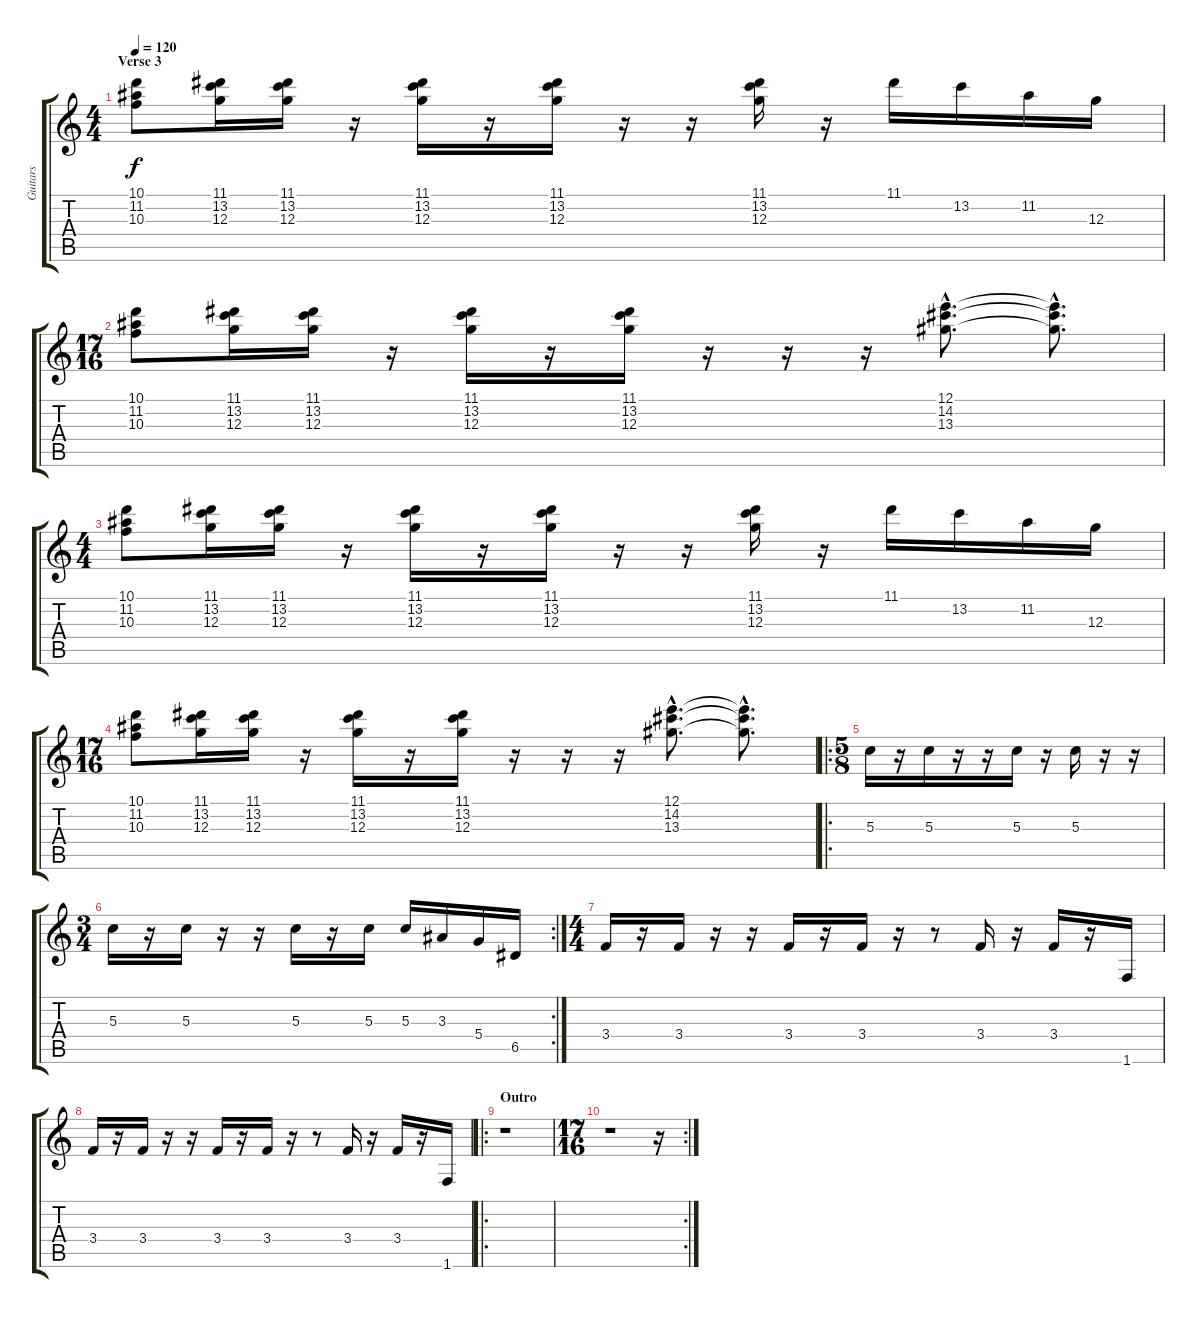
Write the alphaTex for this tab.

\track ("Guitars" "Guitars") {instrument electricguitarclean}
\staff {score tabs}
\tuning (E4 B3 G3 D3 A2 E2) {hide}
\ts (4 4)
\section ("" "Verse 3")
\tempo 120
\clef g2
\ks c
(10.1 11.2 10.3).8{dy f instrument electricguitarclean} (11.1 13.2 12.3).16 (11.1 13.2 12.3).16 r.16 (11.1 13.2 12.3).16 r.16 (11.1 13.2 12.3).16 r.16 r.16 (11.1 13.2 12.3).16 r.16 11.1.16 13.2.16 11.2.16 12.3.16 |
\ts (17 16)
(10.1 11.2 10.3).8 (11.1 13.2 12.3).16 (11.1 13.2 12.3).16 r.16 (11.1 13.2 12.3).16 r.16 (11.1 13.2 12.3).16 r.16 r.16 r.16 (12.1{hac} 14.2{hac} 13.3{hac}).8{d} (12.1{hac t} 14.2{hac t} 13.3{hac t}).8{d} |
\ts (4 4)
(10.1 11.2 10.3).8 (11.1 13.2 12.3).16 (11.1 13.2 12.3).16 r.16 (11.1 13.2 12.3).16 r.16 (11.1 13.2 12.3).16 r.16 r.16 (11.1 13.2 12.3).16 r.16 11.1.16 13.2.16 11.2.16 12.3.16 |
\ts (17 16)
(10.1 11.2 10.3).8 (11.1 13.2 12.3).16 (11.1 13.2 12.3).16 r.16 (11.1 13.2 12.3).16 r.16 (11.1 13.2 12.3).16 r.16 r.16 r.16 (12.1{hac} 14.2{hac} 13.3{hac}).8{d} (12.1{hac t} 14.2{hac t} 13.3{hac t}).8{d} |
\ro
\ts (5 8)
5.3.16 r.16 5.3.16 r.16 r.16 5.3.16 r.16 5.3.16 r.16 r.16 |
\rc 2
\ts (3 4)
5.3.16 r.16 5.3.16 r.16 r.16 5.3.16 r.16 5.3.16 5.3.16 3.3.16 5.4.16 6.5.16 |
\ts (4 4)
3.4.16 r.16 3.4.16 r.16 r.16 3.4.16 r.16 3.4.16 r.16 r.8 3.4.16 r.16 3.4.16 r.16 1.6.16 |
3.4.16 r.16 3.4.16 r.16 r.16 3.4.16 r.16 3.4.16 r.16 r.8 3.4.16 r.16 3.4.16 r.16 1.6.16 |
\ro
\section ("" "Outro")
r.1 |
\rc 2
\ts (17 16)
r.1 r.16
